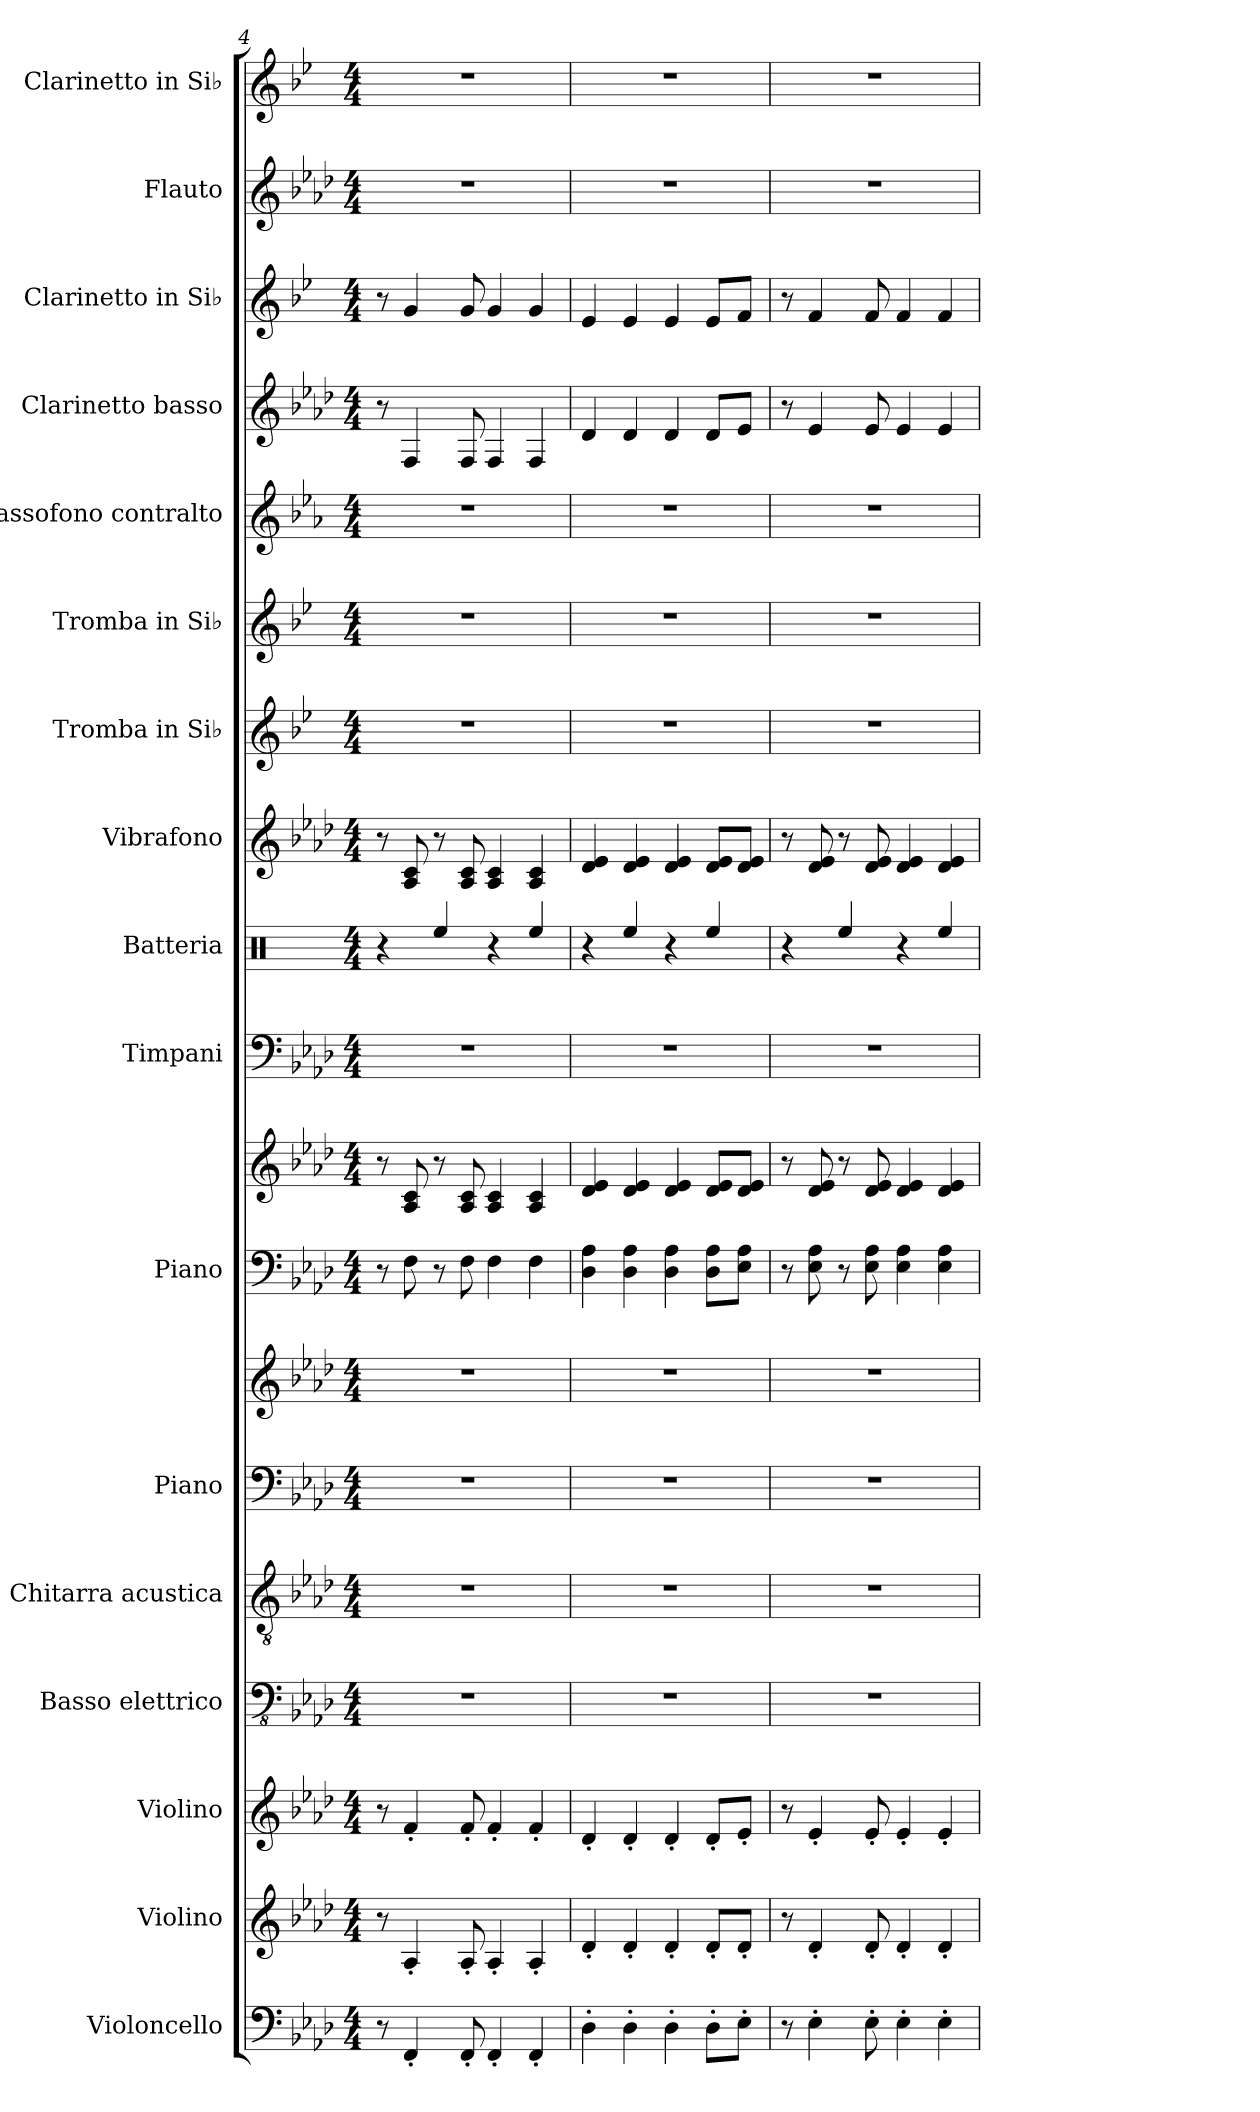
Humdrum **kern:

**kern	**kern	**kern	**kern	**kern	**kern	**kern	**kern	**kern	**kern	**kern	**kern	**kern	**kern	**kern	**kern	**kern	**kern	**kern
*part17	*part16	*part15	*part14	*part13	*part12	*part12	*part11	*part11	*part10	*part9	*part8	*part7	*part6	*part5	*part4	*part3	*part2	*part1
*staff19	*staff18	*staff17	*staff16	*staff15	*staff14	*staff13	*staff12	*staff11	*staff10	*staff9	*staff8	*staff7	*staff6	*staff5	*staff4	*staff3	*staff2	*staff1
*I"Violoncello	*I"Violino	*I"Violino	*I"Basso elettrico	*I"Chitarra acustica	*I"Piano	*	*I"Piano	*	*I"Timpani	*I"Batteria	*I"Vibrafono	*I"Tromba in Si♭	*I"Tromba in Si♭	*I"Sassofono contralto	*I"Clarinetto basso	*I"Clarinetto in Si♭	*I"Flauto	*I"Clarinetto in Si♭
*I'Vc.	*I'Vln.	*I'Vln.	*I'B. el.	*	*	*	*	*	*I'Timp.	*I'Batt.	*I'Vib.	*I'Tr. Si♭	*I'Tr. Si♭	*	*I'Cl. b.	*I'Cl. Si♭	*I'Fl.	*I'Cl. Si♭
*clefF4	*clefG2	*clefG2	*clefFv4	*clefGv2	*clefF4	*clefG2	*clefF4	*clefG2	*clefF4	*clefX	*clefG2	*clefG2	*clefG2	*clefG2	*clefG2	*clefG2	*clefG2	*clefG2
*	*	*	*	*	*	*	*	*	*	*	*	*ITrd1c2	*ITrd1c2	*ITrd8c14	*ITrd8c14	*ITrd1c2	*	*ITrd1c2
*k[b-e-a-d-]	*k[b-e-a-d-]	*k[b-e-a-d-]	*k[b-e-a-d-]	*k[b-e-a-d-]	*k[b-e-a-d-]	*k[b-e-a-d-]	*k[b-e-a-d-]	*k[b-e-a-d-]	*k[b-e-a-d-]	*k[]	*k[b-e-a-d-]	*k[b-e-a-d-]	*k[b-e-a-d-]	*k[b-e-a-]	*k[b-e-a-d-]	*k[b-e-a-d-]	*k[b-e-a-d-]	*k[b-e-a-d-]
*M4/4	*M4/4	*M4/4	*M4/4	*M4/4	*M4/4	*M4/4	*M4/4	*M4/4	*M4/4	*M4/4	*M4/4	*M4/4	*M4/4	*M4/4	*M4/4	*M4/4	*M4/4	*M4/4
=4	=4	=4	=4	=4	=4	=4	=4	=4	=4	=4	=4	=4	=4	=4	=4	=4	=4	=4
8r	8r	8r	1r	1r	1r	1r	8r	8r	1r	4r	8r	1r	1r	1r	8r	8r	1r	1r
4FF'/	4A-'/	4f'/	.	.	.	.	8F\	8A-/ 8c/	.	.	8A-/ 8c/	.	.	.	4FF/	4f/	.	.
.	.	.	.	.	.	.	8r	8r	.	4Ree/	8r	.	.	.	.	.	.	.
8FF'/	8A-'/	8f'/	.	.	.	.	8F\	8A-/ 8c/	.	.	8A-/ 8c/	.	.	.	8FF/	8f/	.	.
4FF'/	4A-'/	4f'/	.	.	.	.	4F\	4A-/ 4c/	.	4r	4A-/ 4c/	.	.	.	4FF/	4f/	.	.
4FF'/	4A-'/	4f'/	.	.	.	.	4F\	4A-/ 4c/	.	4Ree/	4A-/ 4c/	.	.	.	4FF/	4f/	.	.
!!LO:PB:g=z
=5	=5	=5	=5	=5	=5	=5	=5	=5	=5	=5	=5	=5	=5	=5	=5	=5	=5	=5
4D-'\	4d-'/	4d-'/	1r	1r	1r	1r	4D-\ 4A-\	4d-/ 4e-/	1r	4r	4d-/ 4e-/	1r	1r	1r	4D-/	4d-/	1r	1r
4D-'\	4d-'/	4d-'/	.	.	.	.	4D-\ 4A-\	4d-/ 4e-/	.	4Ree/	4d-/ 4e-/	.	.	.	4D-/	4d-/	.	.
4D-'\	4d-'/	4d-'/	.	.	.	.	4D-\ 4A-\	4d-/ 4e-/	.	4r	4d-/ 4e-/	.	.	.	4D-/	4d-/	.	.
8D-'\L	8d-'/L	8d-'/L	.	.	.	.	8D-\ 8A-\L	8d-/ 8e-/L	.	4Ree/	8d-/ 8e-/L	.	.	.	8D-/L	8d-/L	.	.
8E-'\J	8d-'/J	8e-'/J	.	.	.	.	8E-\ 8A-\J	8d-/ 8e-/J	.	.	8d-/ 8e-/J	.	.	.	8E-/J	8e-/J	.	.
=6	=6	=6	=6	=6	=6	=6	=6	=6	=6	=6	=6	=6	=6	=6	=6	=6	=6	=6
8r	8r	8r	1r	1r	1r	1r	8r	8r	1r	4r	8r	1r	1r	1r	8r	8r	1r	1r
4E-'\	4d-'/	4e-'/	.	.	.	.	8E-\ 8A-\	8d-/ 8e-/	.	.	8d-/ 8e-/	.	.	.	4E-/	4e-/	.	.
.	.	.	.	.	.	.	8r	8r	.	4Ree/	8r	.	.	.	.	.	.	.
8E-'\	8d-'/	8e-'/	.	.	.	.	8E-\ 8A-\	8d-/ 8e-/	.	.	8d-/ 8e-/	.	.	.	8E-/	8e-/	.	.
4E-'\	4d-'/	4e-'/	.	.	.	.	4E-\ 4A-\	4d-/ 4e-/	.	4r	4d-/ 4e-/	.	.	.	4E-/	4e-/	.	.
4E-'\	4d-'/	4e-'/	.	.	.	.	4E-\ 4A-\	4d-/ 4e-/	.	4Ree/	4d-/ 4e-/	.	.	.	4E-/	4e-/	.	.
=	=	=	=	=	=	=	=	=	=	=	=	=	=	=	=	=	=	=
*-	*-	*-	*-	*-	*-	*-	*-	*-	*-	*-	*-	*-	*-	*-	*-	*-	*-	*-
